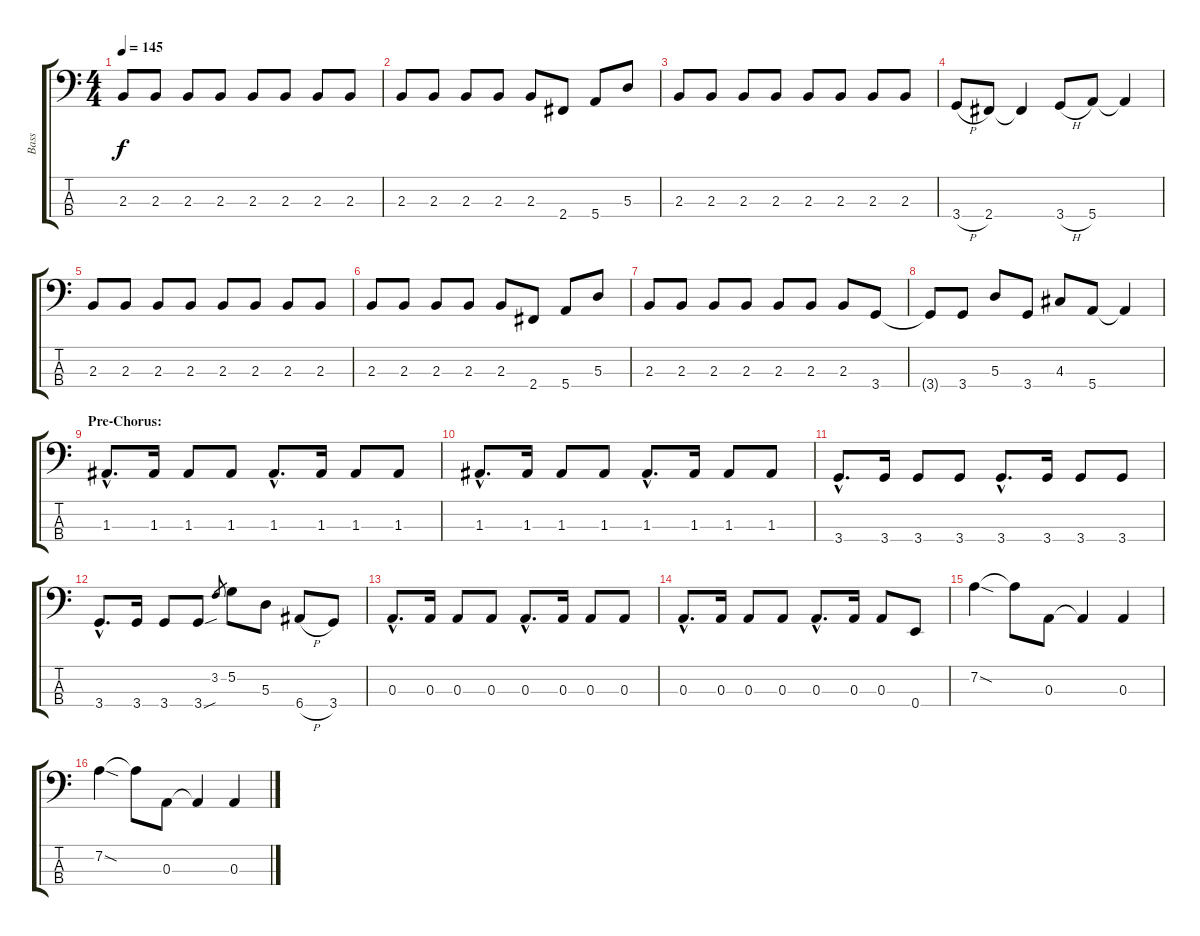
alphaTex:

\track ("Bass" "Bass") {instrument electricbasspick}
\staff {score tabs}
\tuning (G2 D2 A1 E1) {hide}
\ts (4 4)
\tempo 145
\clef f4
\ks c
2.3.8{dy f} 2.3.8 2.3.8 2.3.8 2.3.8 2.3.8 2.3.8 2.3.8 |
2.3.8 2.3.8 2.3.8 2.3.8 2.3.8 2.4.8 5.4.8 5.3.8 |
2.3.8 2.3.8 2.3.8 2.3.8 2.3.8 2.3.8 2.3.8 2.3.8 |
3.4{h}.8 2.4.8 2.4{t}.4 3.4{h}.8 5.4.8 5.4{t}.4 |
2.3.8 2.3.8 2.3.8 2.3.8 2.3.8 2.3.8 2.3.8 2.3.8 |
2.3.8 2.3.8 2.3.8 2.3.8 2.3.8 2.4.8 5.4.8 5.3.8 |
2.3.8 2.3.8 2.3.8 2.3.8 2.3.8 2.3.8 2.3.8 3.4.8 |
3.4{t}.8 3.4.8 5.3.8 3.4.8 4.3.8 5.4.8 5.4{t}.4 |
\section ("" "Pre-Chorus:")
1.3{hac}.8{d} 1.3.16 1.3.8 1.3.8 1.3{hac}.8{d} 1.3.16 1.3.8 1.3.8 |
1.3{hac}.8{d} 1.3.16 1.3.8 1.3.8 1.3{hac}.8{d} 1.3.16 1.3.8 1.3.8 |
3.4{hac}.8{d} 3.4.16 3.4.8 3.4.8 3.4{hac}.8{d} 3.4.16 3.4.8 3.4.8 |
3.4{hac}.8{d} 3.4.16 3.4.8 3.4{sou}.8 3.2.8{gr} 5.2.8 5.3.8 6.4{h}.8 3.4.8 |
0.3{hac}.8{d} 0.3.16 0.3.8 0.3.8 0.3{hac}.8{d} 0.3.16 0.3.8 0.3.8 |
0.3{hac}.8{d} 0.3.16 0.3.8 0.3.8 0.3{hac}.8{d} 0.3.16 0.3.8 0.4.8 |
7.2{sod}.4 7.2{t}.8 0.3.8 0.3{t}.4 0.3.4 |
7.2{sod}.4 7.2{t}.8 0.3.8 0.3{t}.4 0.3.4
